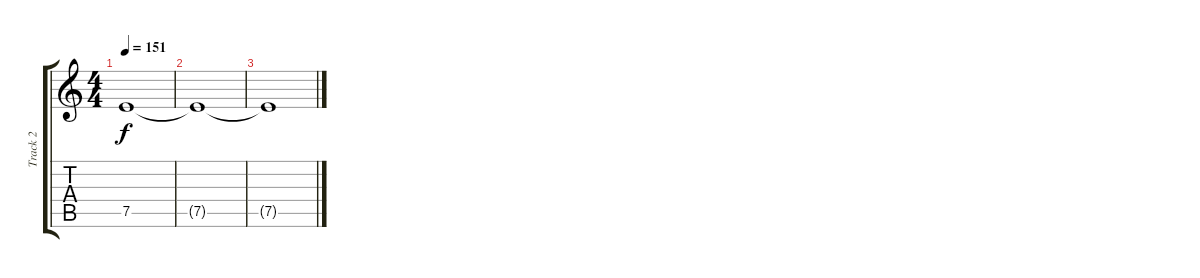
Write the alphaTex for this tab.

\track ("Track 2" "Track 2") {instrument electricguitarjazz}
\staff {score tabs}
\tuning (E4 B3 G3 D3 A2 E2) {hide}
\ts (4 4)
\tempo 151
\clef g2
\ks c
7.5.1{dy f} |
7.5{t}.1 |
7.5{t}.1
